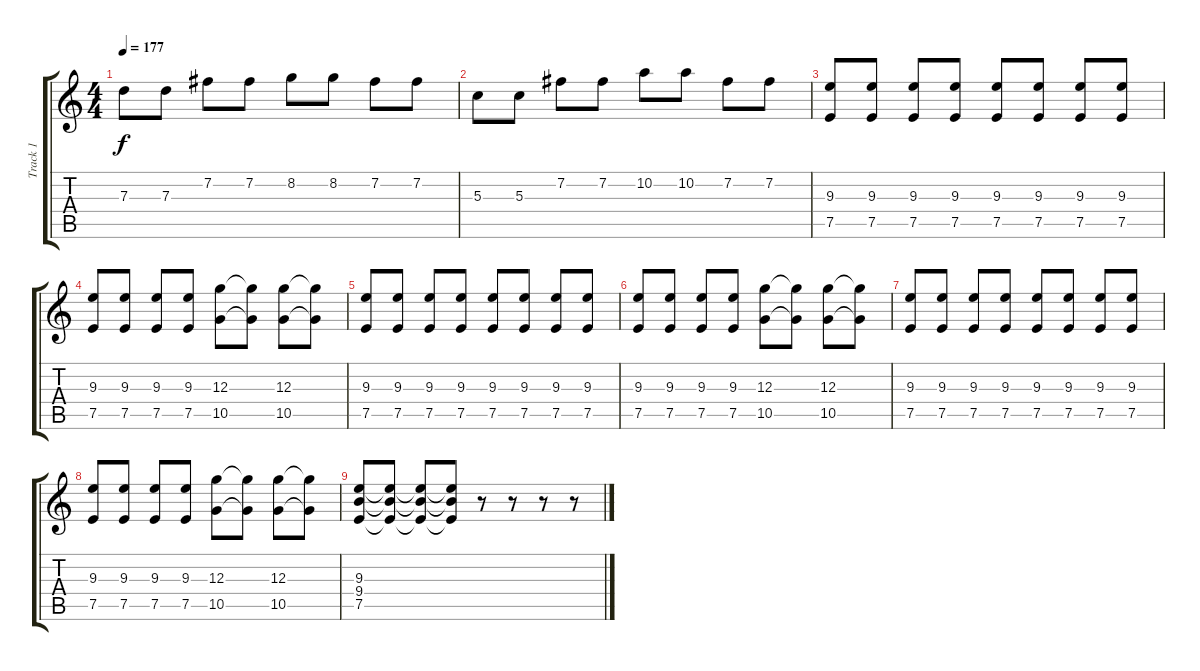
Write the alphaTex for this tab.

\track ("Track 1" "Track 1") {instrument distortionguitar}
\staff {score tabs}
\tuning (E4 B3 G3 D3 A2 E2) {hide}
\ts (4 4)
\tempo 177
\clef g2
\ks c
7.3.8{dy f} 7.3.8 7.2.8 7.2.8 8.2.8 8.2.8 7.2.8 7.2.8 |
5.3.8 5.3.8 7.2.8 7.2.8 10.2.8 10.2.8 7.2.8 7.2.8 |
(9.3 7.5).8 (9.3 7.5).8 (9.3 7.5).8 (9.3 7.5).8 (9.3 7.5).8 (9.3 7.5).8 (9.3 7.5).8 (9.3 7.5).8 |
(9.3 7.5).8 (9.3 7.5).8 (9.3 7.5).8 (9.3 7.5).8 (12.3 10.5).8 (12.3{t} 10.5{t}).8 (12.3 10.5).8 (12.3{t} 10.5{t}).8 |
(9.3 7.5).8 (9.3 7.5).8 (9.3 7.5).8 (9.3 7.5).8 (9.3 7.5).8 (9.3 7.5).8 (9.3 7.5).8 (9.3 7.5).8 |
(9.3 7.5).8 (9.3 7.5).8 (9.3 7.5).8 (9.3 7.5).8 (12.3 10.5).8 (12.3{t} 10.5{t}).8 (12.3 10.5).8 (12.3{t} 10.5{t}).8 |
(9.3 7.5).8 (9.3 7.5).8 (9.3 7.5).8 (9.3 7.5).8 (9.3 7.5).8 (9.3 7.5).8 (9.3 7.5).8 (9.3 7.5).8 |
(9.3 7.5).8 (9.3 7.5).8 (9.3 7.5).8 (9.3 7.5).8 (12.3 10.5).8 (12.3{t} 10.5{t}).8 (12.3 10.5).8 (12.3{t} 10.5{t}).8 |
(9.3 9.4 7.5).8 (9.3{t} 9.4{t} 7.5{t}).8 (9.3{t} 9.4{t} 7.5{t}).8 (9.3{t} 9.4{t} 7.5{t}).8 r.8 r.8 r.8 r.8
